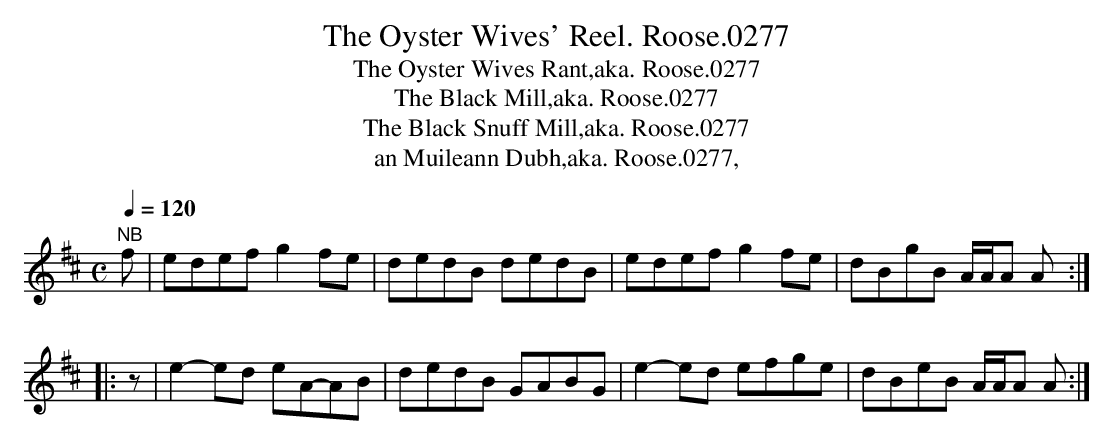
X:1
T:Oyster Wives' Reel. Roose.0277, The
T:Oyster Wives Rant,aka. Roose.0277, The
T:Black Mill,aka. Roose.0277, The
T:Black Snuff Mill,aka. Roose.0277, The
T:an Muileann Dubh,aka. Roose.0277,
M:C
L:1/8
Q:1/4=120
K:Amix clef=treble
"NB"f|edef g2 fe|dedB dedB|edef g2 fe|dBgB A/A/A A:|
|:z|e2-ed eA-AB|dedB GABG|e2-ed efge|dBeB A/A/A A:|
